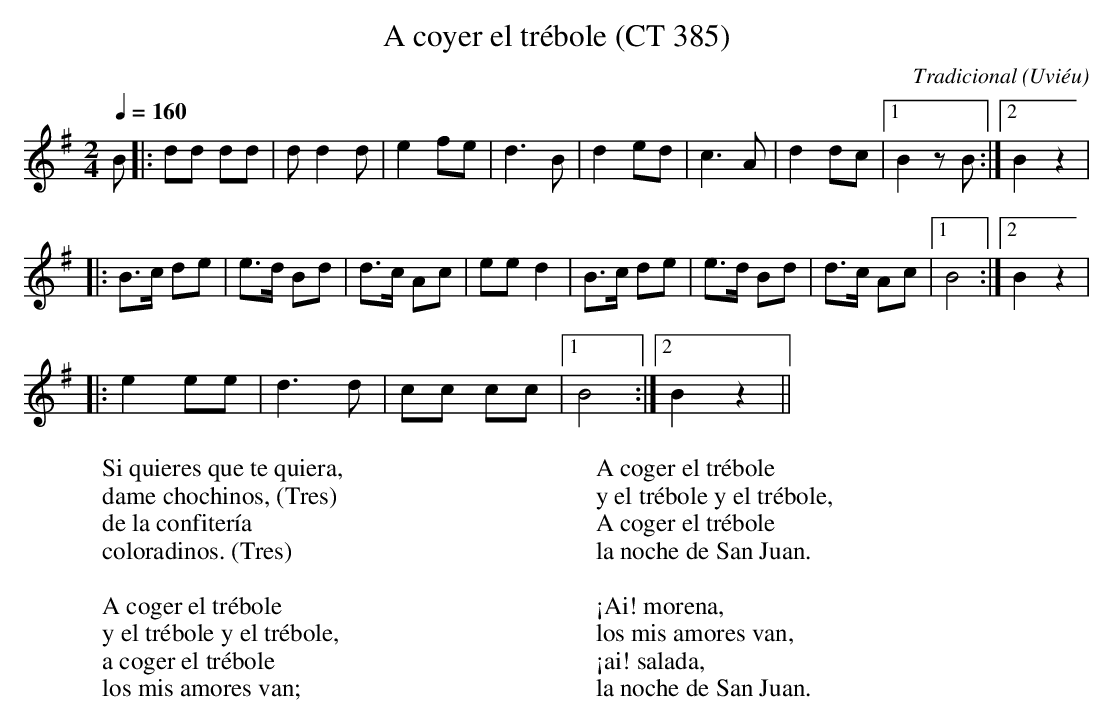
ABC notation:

X:1
T:A coyer el trébole (CT 385)
C:Tradicional
O:Uviéu
M:2/4
L:1/8
Q:1/4=160
K:G
B|: dd dd|d d2 d|e2 fe|d3 B|d2 ed|c3 A|d2 dc|[1 B2 zB :|[2 B2 z2|
|: B>c de|e>d Bd|d>c Ac|ee d2|B>c de|e>d Bd|d>c Ac|[1 B4 :|[2 B2 z2|
|: e2 ee|d3 d|cc cc|[1 B4 :|[2 B2 z2||
W:Si quieres que te quiera,
W:dame chochinos, (Tres)
W:de la confitería
W:coloradinos. (Tres)
W:
W:A coger el trébole
W:y el trébole y el trébole,
W:a coger el trébole
W:los mis amores van;
W:
W:A coger el trébole
W:y el trébole y el trébole,
W:A coger el trébole
W:la noche de San Juan.
W:
W:¡Ai! morena,
W:los mis amores van,
W:¡ai! salada,
W:la noche de San Juan.
W:
